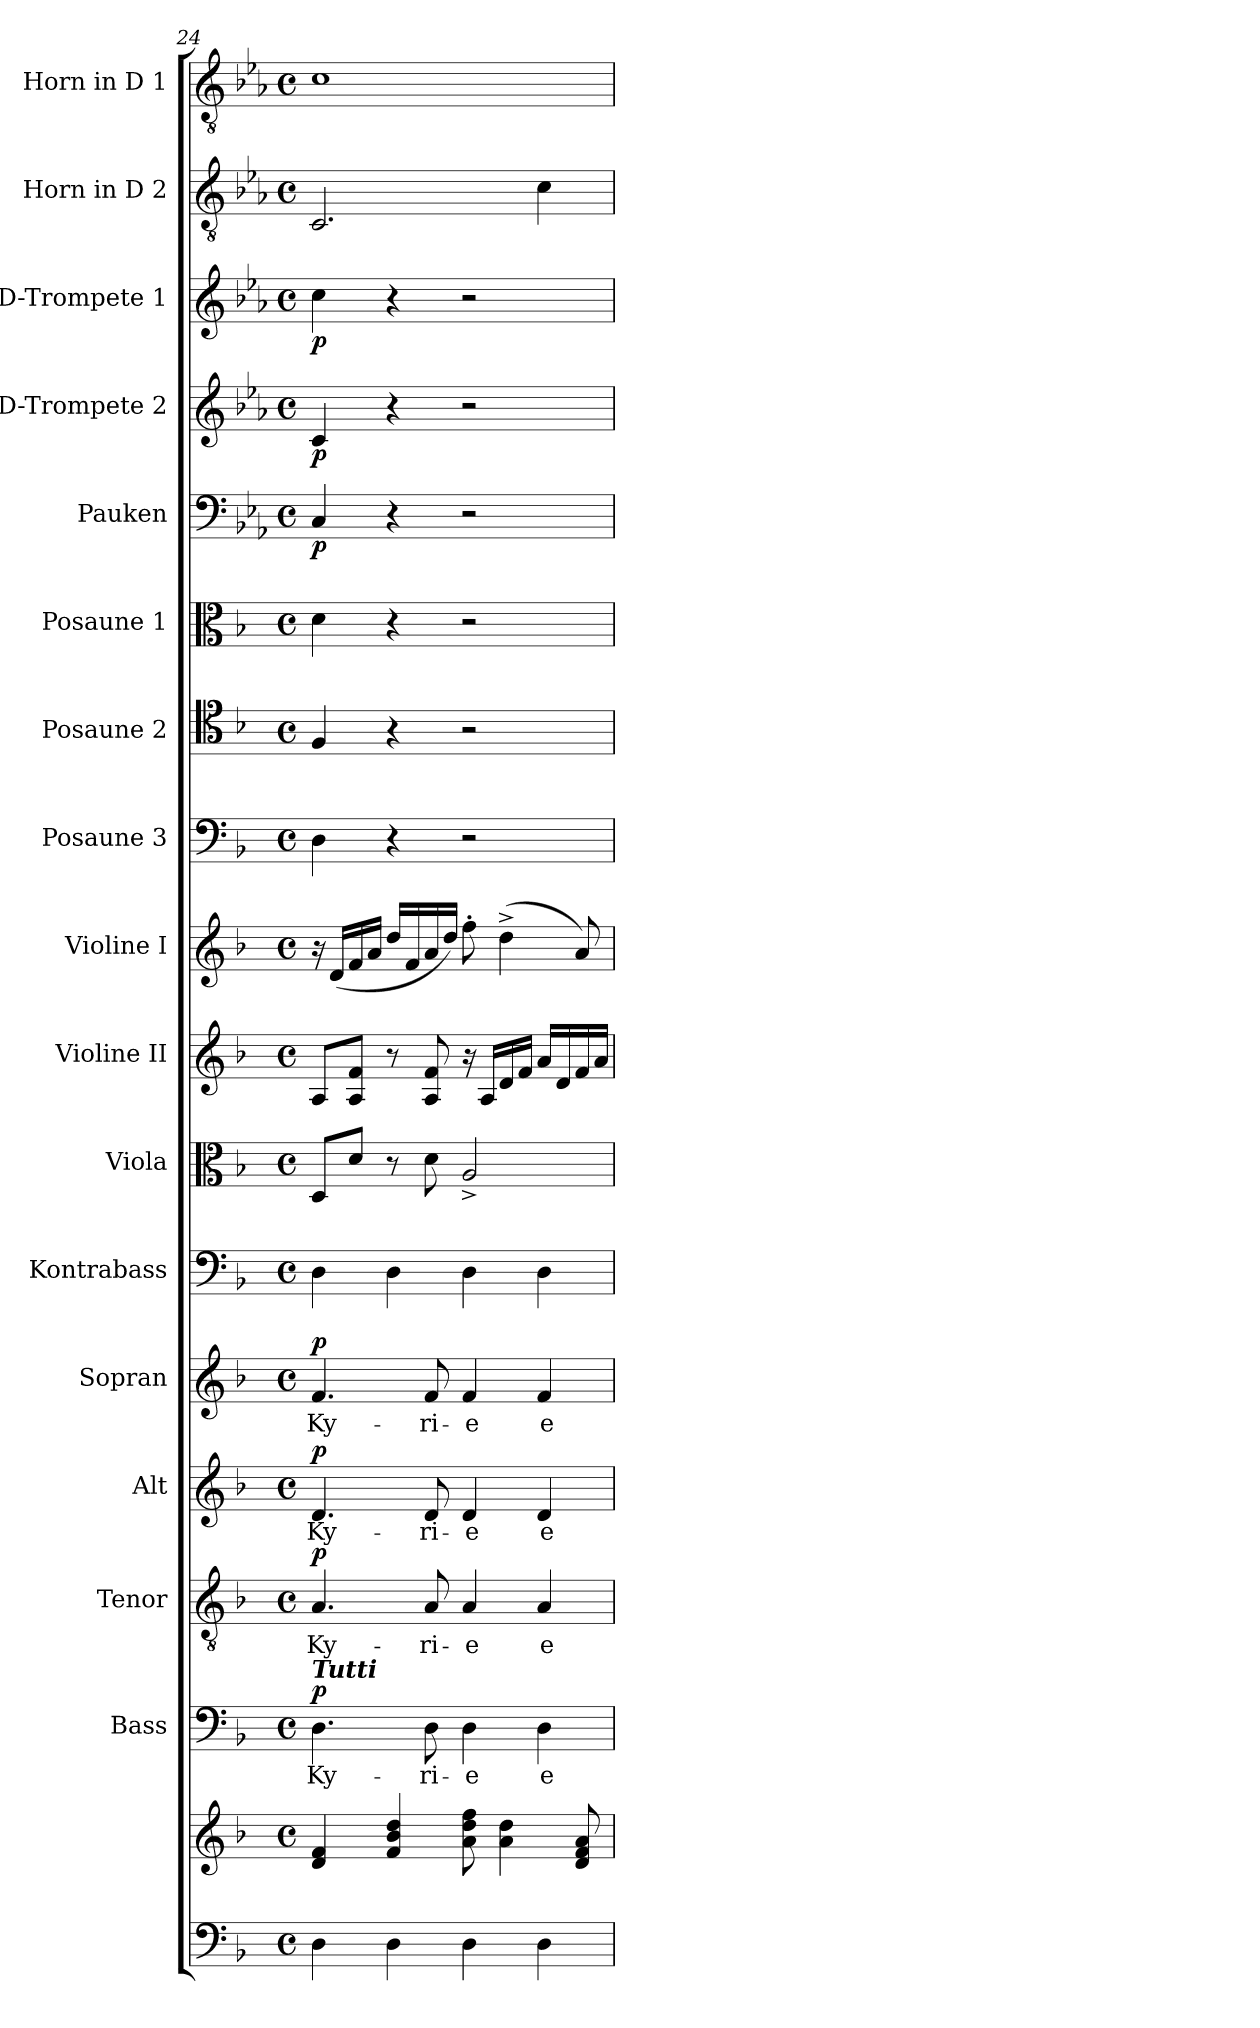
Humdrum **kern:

**kern	**kern	**kern	**text	**dynam	**kern	**text	**dynam	**kern	**text	**dynam	**kern	**text	**dynam	**kern	**kern	**kern	**kern	**kern	**kern	**kern	**kern	**dynam	**kern	**dynam	**kern	**dynam	**kern	**kern
*part17	*part17	*part16	*part16	*part16	*part15	*part15	*part15	*part14	*part14	*part14	*part13	*part13	*part13	*part12	*part11	*part10	*part9	*part8	*part7	*part6	*part5	*part5	*part4	*part4	*part3	*part3	*part2	*part1
*staff18	*staff17	*staff16	*staff16	*staff16	*staff15	*staff15	*staff15	*staff14	*staff14	*staff14	*staff13	*staff13	*staff13	*staff12	*staff11	*staff10	*staff9	*staff8	*staff7	*staff6	*staff5	*staff5	*staff4	*staff4	*staff3	*staff3	*staff2	*staff1
*	*	*I"Bass	*	*	*I"Tenor	*	*	*I"Alt	*	*	*I"Sopran	*	*	*I"Kontrabass	*I"Viola	*I"Violine II	*I"Violine I	*I"Posaune 3	*I"Posaune 2	*I"Posaune 1	*I"Pauken	*	*I"D-Trompete 2	*	*I"D-Trompete 1	*	*I"Horn in D 2	*I"Horn in D 1
*	*	*I'B.	*	*	*I'T.	*	*	*I'A.	*	*	*I'S.	*	*	*I'Kb.	*I'Vla.	*I'Vl. II	*I'Vl. I	*I'Pos. 3	*I'Pos. 2	*I'Pos. 1	*I'Pk.	*	*I'D Trp. 2	*	*I'D Trp. 1	*	*I'Hrn. 2	*I'Hrn. 1
*clefF4	*clefG2	*clefF4	*	*	*clefGv2	*	*	*clefG2	*	*	*clefG2	*	*	*clefF4	*clefC3	*clefG2	*clefG2	*clefF4	*clefC4	*clefC3	*clefF4	*	*clefG2	*	*clefG2	*	*clefGv2	*clefGv2
*	*	*	*	*	*	*	*	*	*	*	*	*	*	*ITrd7c12	*	*	*	*	*	*	*ITrd-1c-2	*	*ITrd-1c-2	*	*ITrd-1c-2	*	*ITrd-1c-2	*ITrd-1c-2
*k[b-]	*k[b-]	*k[b-]	*	*	*k[b-]	*	*	*k[b-]	*	*	*k[b-]	*	*	*k[b-]	*k[b-]	*k[b-]	*k[b-]	*k[b-]	*k[b-]	*k[b-]	*k[b-]	*	*k[b-]	*	*k[b-]	*	*k[b-]	*k[b-]
*F:	*F:	*F:	*	*	*F:	*	*	*F:	*	*	*F:	*	*	*F:	*F:	*F:	*F:	*F:	*F:	*F:	*F:	*	*F:	*	*F:	*	*F:	*F:
*M4/4	*M4/4	*M4/4	*	*	*M4/4	*	*	*M4/4	*	*	*M4/4	*	*	*M4/4	*M4/4	*M4/4	*M4/4	*M4/4	*M4/4	*M4/4	*M4/4	*	*M4/4	*	*M4/4	*	*M4/4	*M4/4
*met(c)	*met(c)	*met(c)	*	*	*met(c)	*	*	*met(c)	*	*	*met(c)	*	*	*met(c)	*met(c)	*met(c)	*met(c)	*met(c)	*met(c)	*met(c)	*met(c)	*	*met(c)	*	*met(c)	*	*met(c)	*met(c)
=24	=24	=24	=24	=24	=24	=24	=24	=24	=24	=24	=24	=24	=24	=24	=24	=24	=24	=24	=24	=24	=24	=24	=24	=24	=24	=24	=24	=24
!	!	!LO:TX:a:Bi:t=Tutti	!	!	!	!	!	!	!	!	!	!	!	!	!	!	!	!	!	!	!	!	!	!	!	!	!	!
!	!	!	!LO:LY:b	!LO:DY:a	!	!LO:LY:b	!LO:DY:a	!	!LO:LY:b	!LO:DY:a	!	!LO:LY:b	!LO:DY:a	!	!	!	!	!	!	!	!	!LO:DY:b	!	!LO:DY:b	!	!LO:DY:b	!	!
4D\	4d/ 4f/	4.D\	Ky-	p	4.A/	Ky-	p	4.d/	Ky-	p	4.f/	Ky-	p	4DD\	8D/L	8A/L	16r	4D\	4F/	4d\	4D/	p	4d/	p	4dd\	p	2.D/	1d
.	.	.	.	.	.	.	.	.	.	.	.	.	.	.	.	.	(<16d/LL	.	.	.	.	.	.	.	.	.	.	.
.	.	.	.	.	.	.	.	.	.	.	.	.	.	.	8d/J	8A/ 8f/J	16f/	.	.	.	.	.	.	.	.	.	.	.
.	.	.	.	.	.	.	.	.	.	.	.	.	.	.	.	.	16a/JJ	.	.	.	.	.	.	.	.	.	.	.
4D\	4f/ 4b-/ 4dd/	.	.	.	.	.	.	.	.	.	.	.	.	4DD\	8r	8r	16dd/LL	4r	4r	4r	4r	.	4r	.	4r	.	.	.
.	.	.	.	.	.	.	.	.	.	.	.	.	.	.	.	.	16f/	.	.	.	.	.	.	.	.	.	.	.
!	!	!	!LO:LY:b	!	!	!LO:LY:b	!	!	!LO:LY:b	!	!	!LO:LY:b	!	!	!	!	!	!	!	!	!	!	!	!	!	!	!	!
.	.	8D\	-ri-	.	8A/	-ri-	.	8d/	-ri-	.	8f/	-ri-	.	.	8d\	8A/ 8f/	16a/	.	.	.	.	.	.	.	.	.	.	.
.	.	.	.	.	.	.	.	.	.	.	.	.	.	.	.	.	16dd/JJ)	.	.	.	.	.	.	.	.	.	.	.
!	!	!	!LO:LY:b	!	!	!LO:LY:b	!	!	!LO:LY:b	!	!	!LO:LY:b	!	!	!	!	!	!	!	!	!	!	!	!	!	!	!	!
4D\	8a\ 8dd\ 8ff\	4D\	-e	.	4A/	-e	.	4d/	-e	.	4f/	-e	.	4DD\	2A^</	16r	8ff'>\	2r	2r	2r	2r	.	2r	.	2r	.	.	.
.	.	.	.	.	.	.	.	.	.	.	.	.	.	.	.	16A/LL	.	.	.	.	.	.	.	.	.	.	.	.
.	4a\ 4dd\	.	.	.	.	.	.	.	.	.	.	.	.	.	.	16d/	(>4dd^>\	.	.	.	.	.	.	.	.	.	.	.
.	.	.	.	.	.	.	.	.	.	.	.	.	.	.	.	16f/JJ	.	.	.	.	.	.	.	.	.	.	.	.
!	!	!	!LO:LY:b	!	!	!LO:LY:b	!	!	!LO:LY:b	!	!	!LO:LY:b	!	!	!	!	!	!	!	!	!	!	!	!	!	!	!	!
4D\	.	4D\	e-	.	4A/	e-	.	4d/	e-	.	4f/	e-	.	4DD\	.	16a/LL	.	.	.	.	.	.	.	.	.	.	4d\	.
.	.	.	.	.	.	.	.	.	.	.	.	.	.	.	.	16d/	.	.	.	.	.	.	.	.	.	.	.	.
.	8d/ 8f/ 8a/	.	.	.	.	.	.	.	.	.	.	.	.	.	.	16f/	8a/)	.	.	.	.	.	.	.	.	.	.	.
.	.	.	.	.	.	.	.	.	.	.	.	.	.	.	.	16a/JJ	.	.	.	.	.	.	.	.	.	.	.	.
=	=	=	=	=	=	=	=	=	=	=	=	=	=	=	=	=	=	=	=	=	=	=	=	=	=	=	=	=
*-	*-	*-	*-	*-	*-	*-	*-	*-	*-	*-	*-	*-	*-	*-	*-	*-	*-	*-	*-	*-	*-	*-	*-	*-	*-	*-	*-	*-
